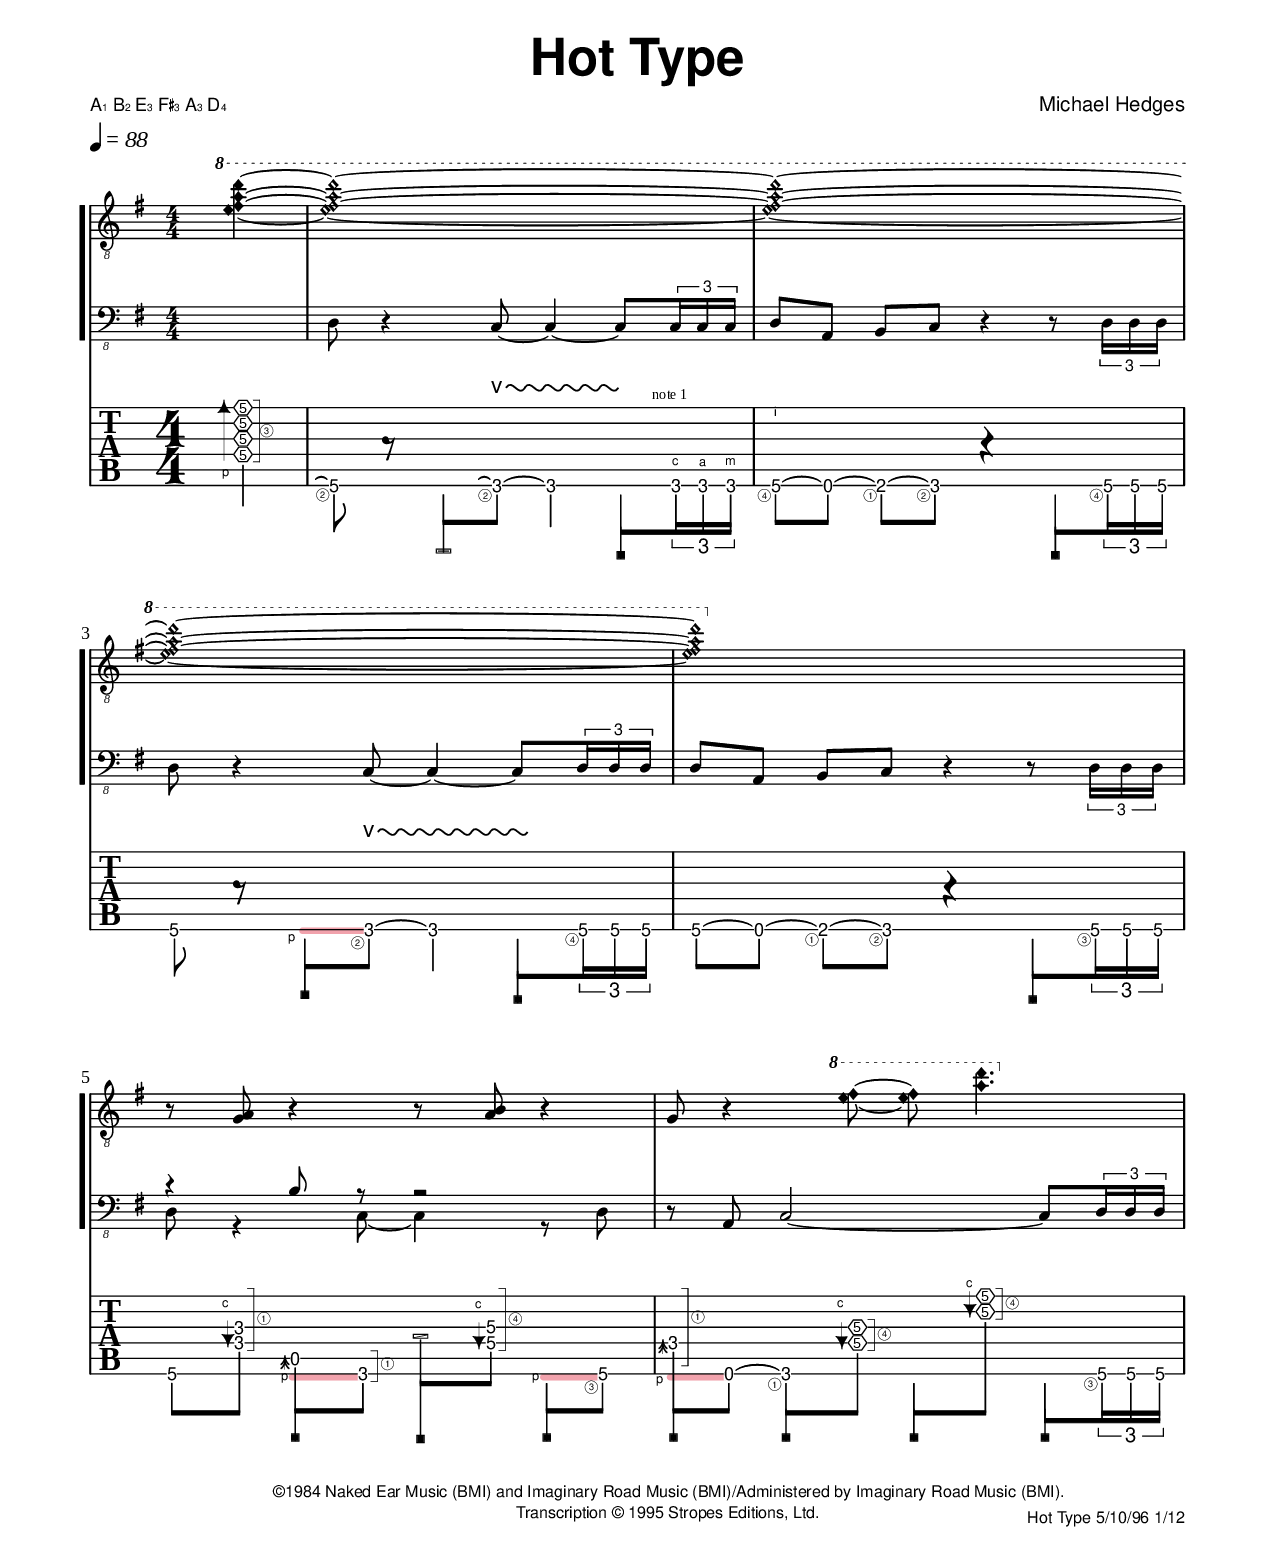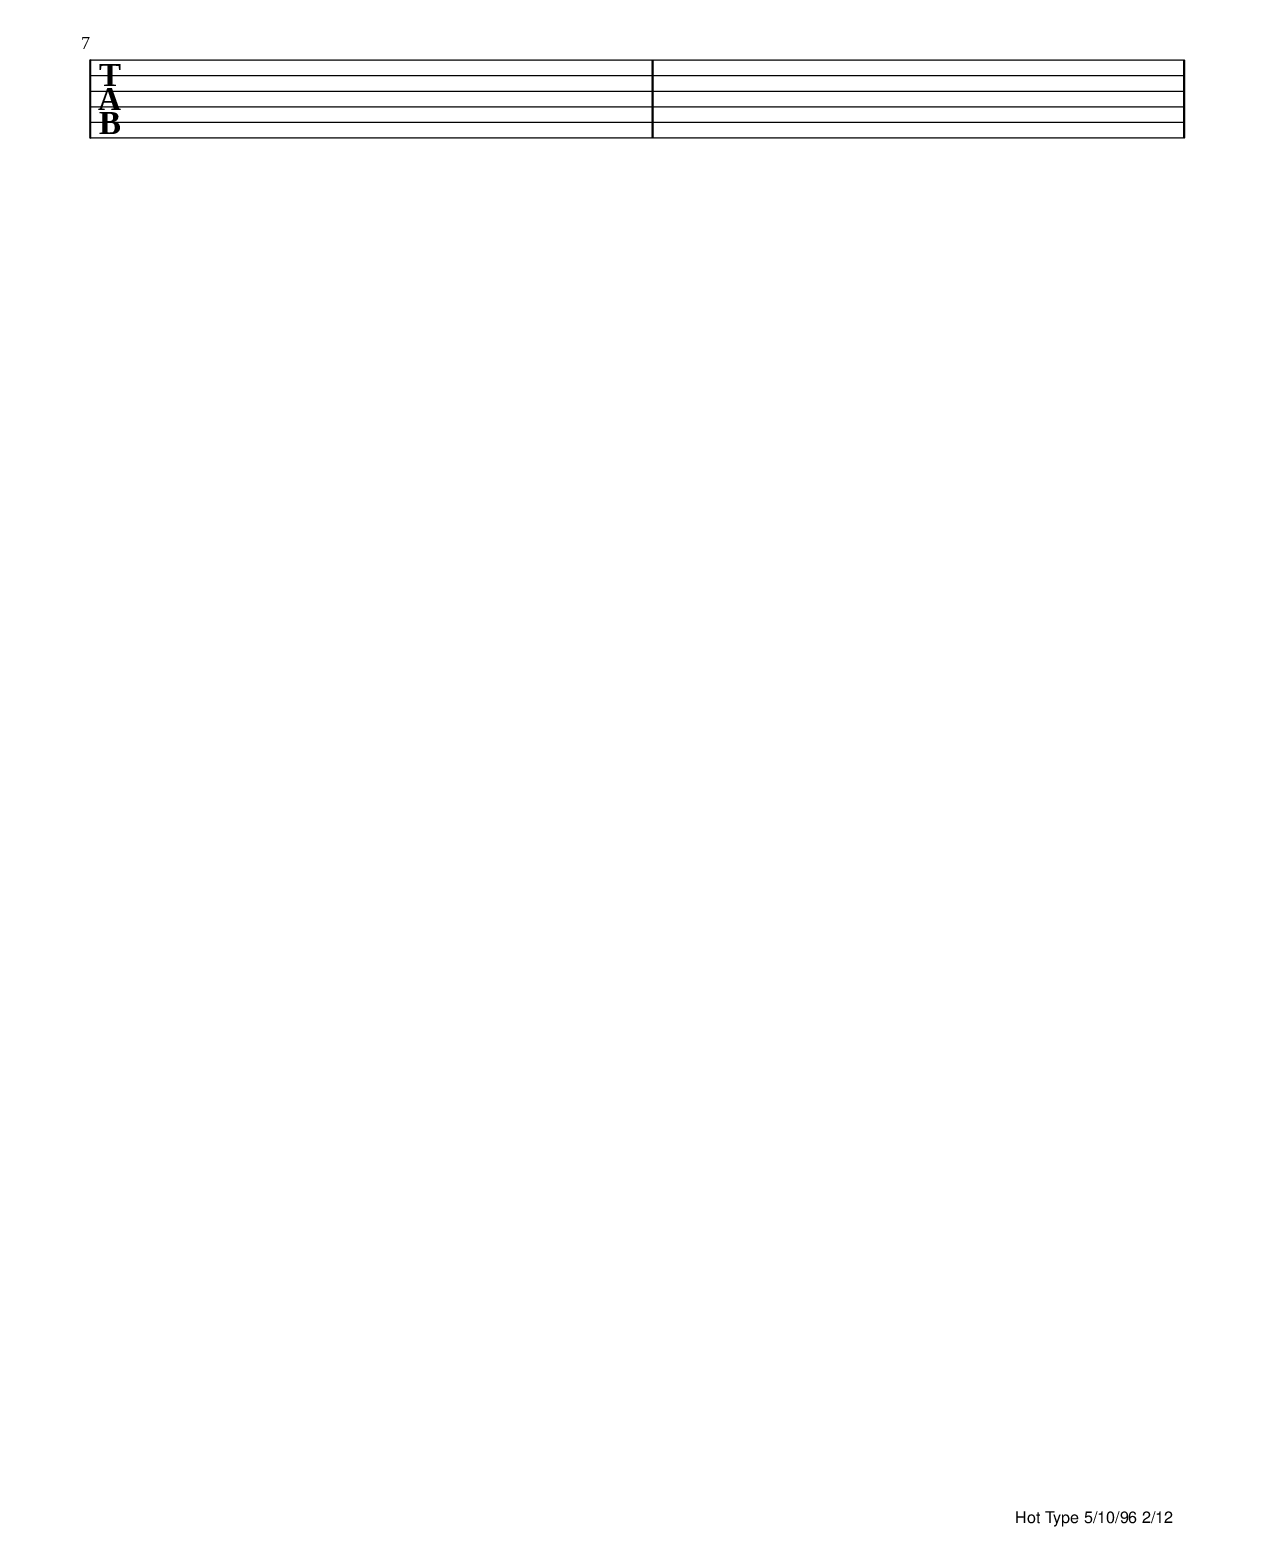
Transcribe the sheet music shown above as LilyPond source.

\version "2.16.2"
% Test To attempt Stropes Duplications
%{ Declaration
=============================================================================
"Lion's Lament", by Kevin Horrigan

Pro Bono Transcription
The copyright of this transcription is not held by the transcriber.
Kevin Horrigan has not given permission for this transcription to be
sold by the transcriber.  Part of the agreement of this transcription is that 
Kevin Horrigan owns all parts of the transcription.  This means that 
permission needs to be obtained before any usage of this transcription.

This transcription is derived from Mark Grover's GuitarPro tab transcription
which was commissioned by Kevin Horrigan.  Use of Grover's transcription
was approved by Kevin Horrigan.

This transcription is by Rachael Thomas Carlson for Sleep Limited 
Publications.  07/10/13
__..           .           ,      .
(__ | _  _ ._   |   *._ _ *-+- _  _|
.__)|(/,(/,[_)  |___|[ | )| | (/,(_]
|                        
.__    .  .        ,                
[__). .|_ |* _. _.-+-* _ ._  __     
|   (_|[_)||(_.(_] | |(_)[ )_)      

============================================================================%} 
\pointAndClickOff
% header
\header {
  title = \markup { \sans \bold \fontsize #3 "Hot Type" }
  composer = \markup { \sans \fontsize #-1 "Michael Hedges" }
  poet = \markup { \concat { \sans \fontsize #-2 { A\fontsize #-5 {1}" "B\fontsize
  #-5 {2}" "E\fontsize #-5 {3}" "F\raise #0.6 \fontsize #-5 \sharp\fontsize #-5 {3}" "A\fontsize #-5 {3}" "D\fontsize #-5
  {4} }}}
  meter = \markup {
    \concat {
      \fontsize #-2 { \note #"4" #1 } " = " \italic "88"
    }
  }
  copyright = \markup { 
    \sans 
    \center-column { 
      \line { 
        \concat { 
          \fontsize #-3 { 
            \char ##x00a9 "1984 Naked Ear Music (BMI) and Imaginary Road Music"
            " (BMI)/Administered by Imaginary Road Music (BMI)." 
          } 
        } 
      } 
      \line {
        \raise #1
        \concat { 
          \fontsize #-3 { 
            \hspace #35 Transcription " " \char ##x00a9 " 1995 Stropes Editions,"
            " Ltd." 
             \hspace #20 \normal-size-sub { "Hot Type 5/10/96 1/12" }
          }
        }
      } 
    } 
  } 
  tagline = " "

}
% paper
\paper { 
  #(set-paper-size "letter")
  left-margin = 0.6\in
  right-margin = 0.6\in
  top-margin = 0.5\in
  bottom-margin = 0.5\in
  max-systems-per-page = 3
  myStaffSize = #20
  #(define fonts
  (make-pango-font-tree "Times New Roman"
                        "Helvetica"
                        "typewriter"
                        (/ myStaffSize 20)))
  % see:  http://code.google.com/p/lilypond/issues/detail?id=2576

  #(define (not-last-page layout props arg) 
  (if (not (book-last-page? layout props)) 
    (interpret-markup layout props arg) 
    empty-stencil)) 

  tocItemMarkup = \tocItemWithDotsMarkup 

  oddHeaderMarkup = ""

  evenHeaderMarkup = \oddHeaderMarkup 

  oddFooterMarkup = 
  \markup \fill-line { 
    % using \line removes empty-stencils 
    % produced by #not-first-page etc 
    \line { " " }
    \line {  
      % page-number not on first-page 
      \on-the-fly #not-first-page 
      % page-number not on last-page 
      \concat { \sans \fontsize #-3 { "Hot Type 5/10/96 " \fromproperty #'page:page-number-string /12
    }  }
    % copyright on first page 
    \on-the-fly #first-page \fromproperty #'header:copyright 
    % tagline on last page 
    \on-the-fly #last-page \fromproperty #'header:tagline 
  } 
} 
evenFooterMarkup = \oddFooterMarkup 

} 
%{ Layout 
\layout {
  \context {
    \Score
    \override StaffGrouper #'staffgroup-staff-spacing =
    #'((basic-distance . 12)
    (padding . -10)
    (stretchability . 0))
    }
  }
  %}
% Includes and functions
  % Right-Hand Articulations
%% p i m a c
rhc = \markup { \halign #CENTER \sans \fontsize #-5 "c" }
rha = \markup { \halign #CENTER \sans \fontsize #-5 "a" }
rhm = \markup { \halign #CENTER \sans \fontsize #-5 "m" }
rhi = \markup { \halign #CENTER \sans \fontsize #-5 "i" }
rhp = \markup { \halign #CENTER \sans \fontsize #-5 "p" }
%% Flicks Two arrow Heads
oneStrFlick = \markup { \rotate #180
  \center-column {
    \combine
    \override #'(thickness . 0.08)
    \draw-line #'(0 . 1.3)
    \combine
    \fontsize #-1 
    \arrow-head #Y #DOWN ##f
    \raise #0.4
    \fontsize #-1 
    \arrow-head #Y #DOWN ##f
  }  
  }
oneStrMFlick = \markup {  
    \center-column {
      \rotate #180 {
        \combine
          \draw-line #'(0 . 1.2)
          \combine
            \fontsize #-3 
            \arrow-head #Y #DOWN ##f
            \raise #0.4
            \fontsize #-3 
            \arrow-head #Y #DOWN ##f
      }
  \raise #2.2
   \sans \fontsize #-5 "m" 
 } 
 }
  
twoStrFlick = \markup { \rotate #180
  \center-column {
    \combine
    \draw-line #'(0 . 2.5)
    \combine
    \fontsize #-3 
    \arrow-head #Y #DOWN ##f
    \raise #0.4
    \fontsize #-3 
    \arrow-head #Y #DOWN ##f
  
  }

}
twoStrMFlick = \markup {   
  \center-column {
   \rotate #180 {
   \combine
    \draw-line #'(0 . 2.7)
    \combine
    \fontsize #-3 
    \arrow-head #Y #DOWN ##f
    \raise #0.4
    \fontsize #-3 
    \arrow-head #Y #DOWN ##f
  }
  \raise #2.2
   \sans \fontsize #-5 "m" 
  }

}
threeStrFlick = \markup { \rotate #180
  \center-column {
    \combine
    \draw-line #'(0 . 4.0)
    \combine
    \fontsize #-3 
    \arrow-head #Y #DOWN ##f
    \raise #0.4
    \fontsize #-3 
    \arrow-head #Y #DOWN ##f
  
  }

}
threeStrMFlick = \markup {   
  \center-column {
   \rotate #180 {
   \combine
    \draw-line #'(0 . 4.1)
    \combine
    \fontsize #-3 
    \arrow-head #Y #DOWN ##f
    \raise #0.4
    \fontsize #-3 
    \arrow-head #Y #DOWN ##f
  }
  \raise #2.2
   \sans \fontsize #-5 "m" 
  }

}
fourStrFlick = \markup { \rotate #180
  \center-column {
    \combine
    \draw-line #'(0 . 5.7)
    \combine
    \fontsize #-3 
    \arrow-head #Y #DOWN ##f
    \raise #0.4
    \fontsize #-3 
    \arrow-head #Y #DOWN ##f
  
  }

}
fiveStrFlick = \markup { \rotate #180
  \center-column {
    \combine
    \draw-line #'(0 . 7.2)
    \combine
    \fontsize #-3 
    \arrow-head #Y #DOWN ##f
    \raise #0.4
    \fontsize #-3 
    \arrow-head #Y #DOWN ##f
  
  }

}
sixStrFlick = \markup { \rotate #180
  \center-column {
    \combine
    \draw-line #'(0 . 8.8)
    \combine
    \fontsize #-3 
    \arrow-head #Y #DOWN ##f
    \raise #0.4
    \fontsize #-3 
    \arrow-head #Y #DOWN ##f
  
  }

}

%% Down Strums 1 arrow head
onestrdwnstrm = \markup { \rotate #180 
  \center-column {
    \combine
    \override #'(thickness . 0.08)
    \draw-line #'(0 . 1.5)
    \fontsize #2
    \arrow-head #Y #DOWN ##t
    }
  }
twostrdwnstrm = \markup { \rotate #180 
  \center-column {
    \combine
    \override #'(thickness . 0.08)
    \draw-line #'(0 . 2.5)
    \fontsize #2
    \arrow-head #Y #DOWN ##t
    }
  }
threestrdwnstrm = \markup { \rotate #180 
  \center-column {
    \combine
    \override #'(thickness . 0.08)
    \draw-line #'(0 . 4)
    \fontsize #2
    \arrow-head #Y #DOWN ##t
    }
  }
fourstrdwnstrm = \markup { \rotate #180 
  \center-column {
    \combine 
    \override #'(thickness . 0.08)
    \draw-line #'(0 . 5.8)
    \fontsize #2
    \arrow-head #Y #DOWN ##t
    }
  }
fivestrdwnstrm = \markup { \rotate #180 
  \center-column {
    \combine
    \override #'(thickness . 0.08)
    \draw-line #'(0 . 7.2)
    \fontsize #2
    \arrow-head #Y #DOWN ##t
   }
  }
sixstrdwnstrm = \markup {
  \center-column {
  \rotate #180 {
    \combine
    \override #'(thickness . 0.08)
    \draw-line #'(0 . 8.8)
    \fontsize #2
    \arrow-head #Y #DOWN ##t
  }
    }
  }
sixstrupstrm = \markup {
  \center-column {
    \combine
    \override #'(thickness . 0.08)
    \draw-line #'(0 . 8.8)
    \fontsize #2
    \arrow-head #Y #DOWN ##t
    }
  }
fivestrupstrm = \markup {  
  \center-column {
    \combine
    \override #'(thickness . 0.08)
    \draw-line #'(0 . 7.2)
    \fontsize #2
    \arrow-head #Y #DOWN ##t
   }
  }
fourstrupstrm = \markup {  
  \center-column {
    \combine
    \override #'(thickness . 0.08)
    \draw-line #'(0 . 5.8)
    \fontsize #2
    \arrow-head #Y #DOWN ##t
    }
  }
threestrupstrm = \markup {
  \center-column {
    \combine
    \override #'(thickness . 0.08)
    \draw-line #'(0 . 4)
    \fontsize #2
    \arrow-head #Y #DOWN ##t
    }
  }
twostrupstrm = \markup {  
  \center-column {
    \combine
    \override #'(thickness . 0.08)
    \draw-line #'(0 . 2.5)
    \fontsize #2
    \arrow-head #Y #DOWN ##t
    }
  }
onestrupstrm = \markup {  
  \center-column {
    \combine
    \override #'(thickness . 0.08)
    \draw-line #'(0 . 1.5)
    \fontsize #2
    \arrow-head #Y #DOWN ##t
    }
  }
%% String-Dampening
strDampening = { 
  \once \override TextSpanner #'style = #'line
  \once \override TextSpanner #'thickness = #6
  \once \override TextSpanner #'color = #(rgb-color 0.945 0.635 0.675)
  \once \override TextSpanner #'layer = #-1
}
twoStrDamp = {
  \once \override TextSpanner #'style = #'line
  \once \override TextSpanner #'thickness = #6
  \once \override TextSpanner #'color = #(rgb-color 0.945 0.635 0.675)
  \once \override TextSpanner #'layer = #-1
  \once \override TextSpanner #'(bound-details left text) = \markup {
    \lower #0.77
    \halign #CENTER
     \beam #0.5 #0 #2.06 }
   }
threeStrDamp = {
  \once \override TextSpanner #'style = #'line
  \once \override TextSpanner #'thickness = #6
  \once \override TextSpanner #'color = #(rgb-color 0.945 0.635 0.675)
  \once \override TextSpanner #'layer = #-1
  \once \override TextSpanner #'(bound-details left text) = \markup {
    \lower #1.52
    \halign #CENTER
     \beam #0.5 #0 #3.7 }

}
% Left Hand Articulations
%% 1 2 3 4 t
lhone = \markup { \sans \fontsize #-8 \override #'(thickness . 0.08) \circle \pad-markup #0.2 "1" }
lhtwo = \markup { \sans \fontsize #-8 \override #'(thickness . 0.08) \circle \pad-markup #0.2 "2" }
lhthree = \markup { \sans \fontsize #-8 \override #'(thickness . 0.08) \circle \pad-markup #0.2 "3" }
lhfour = \markup { \sans \fontsize #-8 \override #'(thickness . 0.08) \circle \pad-markup #0.2 "4" }
lhthumb = \markup { \sans \fontsize #-8 \override #'(thickness . 0.08) \circle \pad-markup #0.2 "t" }
%% Guide fingers
lhguideone = \markup { \sans \fontsize #-8 \override #'(thickness . 0.08) \circle \pad-markup #0.2 "-1" }
lhguidetwo = \markup {\sans  \fontsize #-8  \override #'(thickness . 0.08) \circle \pad-markup #0.2 "-2" }
lhguidethree = \markup {\sans  \fontsize #-8 \override #'(thickness . 0.08) \circle \pad-markup #0.2 "-3" }
lhguidefour = \markup {\sans  \fontsize #-8 \override #'(thickness . 0.08) \circle \pad-markup #0.2 "-4" }
lhguidethumb = \markup {\sans  \fontsize #-8 \override #'(thickness . 0.08) \circle \pad-markup #0.2 "-t" }
%% TODO add left-hand fingering with Text-Spanners
  % contributed by harm6
  % Code by David Nalesnik and Thomas Morley (v2.16.0)
  % => http://lists.gnu.org/archive/html/lilypond-user/2011-10/msg00500.html
  % => http://lists.gnu.org/archive/html/lilypond-user/2012-11/msg00567.html
  % ==========================
  % Modified 2013 by Rachael Thomas Carlson
  % Added a slight bracket at the end of the function
#(define (text-spanner-start-stop mus)
    (let ((elts (ly:music-property mus 'elements)))
    (make-music 'SequentialMusic 'elements 
       (append  
          (list (make-music 'TextSpanEvent 'span-direction -1))
          (reverse (cdr (reverse elts)))
          (list (make-music 'TextSpanEvent 'span-direction 1))
          (list (last elts))))))

barre =
#(define-music-function (parser location strg music)(string? ly:music?)
   (let ((arg (string-append "B " strg)))
      #{
         \override TextSpanner #'(bound-details left text) = $arg
         #(text-spanner-start-stop music)
      #}))
      
lhSpannerDown =
#(define-music-function (parser location strg music)
   (string? ly:music?)
  #{
     \once \override Voice.TextSpanner #'style = #'solid
     \once \override Voice.TextSpanner #'font-size = #-5
     \once \override Voice.TextSpanner #'thickness = #0
     \once \override TextSpanner #'(bound-details left stencil-align-dir-y) = #CENTER
     \once \override TextSpanner #'(bound-details right text) = \markup {
     \draw-line #'(0 . 0.5) }
     \once \override TextSpanner #'(bound-details left text) = \markup {
     \sans { \circle \pad-markup #0.1 \upright { $strg }}}
  
     #(text-spanner-start-stop music)
  #})

lhSpannerUp =
#(define-music-function (parser location strg music)
   (string? ly:music?)
  #{
     \once \override Voice.TextSpanner #'style = #'solid
     \once \override Voice.TextSpanner #'font-size = #-5
     \once \override TextSpanner #'(bound-details left stencil-align-dir-y) = #CENTER
     \once \override TextSpanner #'(bound-details right text) = \markup {
     \draw-line #'(0 . -0.5) }
     \once \override TextSpanner #'(bound-details left text) = \markup {
     \sans { \circle \pad-markup #0.1 \upright { $strg } }}
  
     #(text-spanner-start-stop music)
  #})

%% Partial barreing

  % The below, invented by Mats Bengtsson, creates left and right brackets
  % vertically % spanning an entire staff. It is useful for offseting optional
  % passages of music, % as shown in the example % Modified by Rachael Thomas
  % Carlson to be used for partial barreing in % tabulature.  2013 % The number
  % next to "th" in (th 0.2) controls thickness of the brackets. 
#(define-markup-command (left-bracket-two layout props) ()
"Draw left hand bracket for two strings"
(let* ((th 0.1) ;; todo: take from GROB
	(width (* 3.5 th)) ;; todo: take from GROB
	(ext '(-1.25 . 1.25))) ;; todo: take line-count into account
	(ly:bracket Y ext th width)))

leftBracketTwo = {
\once\override BreathingSign #'text = #(make-left-bracket-two-markup)
\once\override BreathingSign #'break-visibility = #end-of-line-invisible
\once\override BreathingSign #'Y-offset = ##f
  % Trick to print it after barlines and signatures:
\once\override BreathingSign #'break-align-symbol = #'custos
\breathe 
}

#(define-markup-command (left-bracket-three layout props) ()
"Draw left hand bracket for three strings"
(let* ((th 0.08) ;; todo: take from GROB
	(width (* 3.5 th)) ;; todo: take from GROB
	(ext '(-1.3 . 2.8))) ;; todo: take line-count into account
	(ly:bracket Y ext th width)))

leftBracketThree = {
\once\override BreathingSign #'text = #(make-left-bracket-three-markup)
\once\override BreathingSign #'break-visibility = #end-of-line-invisible
\once\override BreathingSign #'Y-offset = ##f
  % Trick to print it after barlines and signatures:
\once\override BreathingSign #'break-align-symbol = #'custos
\breathe 
}
#(define-markup-command (right-bracket-three layout props) ()
"Draw right hand bracket"
(let* ((th 0.08);;todo: take from GROB
(width (* 3.5 th)) ;; todo: take from GROB
	(ext '(-1.3 . 2.8))) ;; todo: take line-count into account
	(ly:bracket Y ext th (- width))))

rightBracketThree = {
\once\override BreathingSign #'text = #(make-right-bracket-three-markup)
\once\override BreathingSign #'break-visibility = #end-of-line-invisible
\once\override BreathingSign #'Y-offset = ##f
\once\override BreathingSign #'break-align-symbol = #'custos
\breathe
}

#(define-markup-command (right-bracket-two layout props) ()
"Draw right hand bracket"
(let* ((th 0.05);;todo: take from GROB
(width (* 12.5 th)) ;; todo: take from GROB
	(ext '(-1.5 . 1.5))) ;; todo: take line-count into account
	(ly:bracket Y ext th (- width))))

rightBracketTwo = {
\once\override BreathingSign #'text = #(make-right-bracket-two-markup)
\once\override BreathingSign #'break-visibility = #end-of-line-invisible
\once\override BreathingSign #'Y-offset = ##f
\once\override BreathingSign #'break-align-symbol = #'custos
\breathe
}

#(define-markup-command (right-bracket-four layout props) ()
"Draw right hand bracket"
(let* ((th 0.05);;todo: take from GROB
(width (* 12.5 th)) ;; todo: take from GROB
	(ext '(-1.5 . 4.5))) ;; todo: take line-count into account
	(ly:bracket Y ext th (- width))))

rightBracketFour = {
\once\override BreathingSign #'text = #(make-right-bracket-four-markup)
\once\override BreathingSign #'break-visibility = #end-of-line-invisible
\once\override BreathingSign #'Y-offset = ##f
\breathe
}

#(define-markup-command (right-bracket-five layout props) ()
"Draw right hand bracket"
(let* ((th 0.05);;todo: take from GROB
(width (* 12.5 th)) ;; todo: take from GROB
	(ext '(-1.5 . 6))) ;; todo: take line-count into account
	(ly:bracket Y ext th (- width))))

rightBracketFive = {
\once\override BreathingSign #'text = #(make-right-bracket-five-markup)
\once\override BreathingSign #'break-visibility = #end-of-line-invisible
\once\override BreathingSign #'Y-offset = ##f
\breathe
}
% Percussion
snare = \markup {
  \center-column {
    \combine
    \override #'(thickness . 1.3)
    \draw-line #'(0 . 3)
    \halign #CENTER
    \override #'(box-padding . 0) 
    \override #'(thickness . 0.8)
    \box {
    \override #'(thickness . 0.5)
      \draw-line #'(1.25 . 0.25)
    }
  }
}
bass = \markup {
  \center-column {
    \combine
    \override #'(thickness . 1.3)
    \draw-line #'(0 . 3)
    \halign #CENTER
    \override #'(box-padding . 0)
    \box {
      \filled-box #'(0 . 0.6) #'(0 . 0.6) #0
    }
  }
}
longBass = \markup {
  \center-column {
    \combine
    \override #'(thickness . 1.3)
    \draw-line #'(0 . 6)
    \halign #CENTER
    \override #'(box-padding . 0)
    \box {
      \filled-box #'(0 . 0.6) #'(0 . 0.6) #0
    }
  }
}
bassSnare = \markup {
  \center-column {
    \combine
    \override #'(thickness . 1.3)
    \draw-line #'(0 . 2)
    \halign #CENTER
    \override #'(box-padding . 0) 
    \box {
      \draw-line #'(1 . 0.25) }
    \raise #2
      \combine
      \draw-line#'(0 . 1)
      \halign #CENTER
      \filled-box #'(-0.1 . 0.6) #'(-0.1 . 0.6) #0.2 
  }
}
tomTom = \markup {
  \center-column {
    \combine
      \override #'(thickness . 1.3)
    \draw-line #'(0 . 3)
    \halign #CENTER
    \override #'(box-padding . 0.1)
    \override #'(thickness . 0.9)
    \raise #0.1
    \box {
      \override #'(thickness . 0.9)
      \draw-line #'(1 . 0) 
    }
  }
}
% Misc.
%% extendLV
extendLV = #(define-music-function (parser location further) (number?) 
#{
   \once \override LaissezVibrerTie  #'X-extent = #'(0 . 0)
   \once \override LaissezVibrerTie  #'details #'note-head-gap = #(/ further -2)
   \once \override LaissezVibrerTie  #'extra-offset = #(cons (/ further 2) 0)
#})
%%{ hideFretNumber to be used with creating slides from and to nowhere %}
hideFretNumber = {
  \once \override TabNoteHead #'transparent = ##t
  \once \override NoteHead #'transparent = ##t
  \once \override Stem #'transparent = ##t
  \once \override Flag #'transparent = ##t
  \once \override NoteHead #'no-ledgers = ##t
  \once \override Glissando #'(bound-details left padding) = #0.3
}
%%{ fakeSlur to be used to create ascending and descending slurs in tabulature
    %that are more attractive than faking it otherwise %}
fakeSlur = 
#(define-music-function
   (parser location note)
   (ly:music?)
   #{
   \tweak TabNoteHead #'transparent ##t
   \tweak Dots #'transparent ##t
   #note
   #})
%% dotUp %% Sometimes faking a slur as above creates where dotted note
  %behaviour this is to fix it
dotUp = 
#(define-music-function
   (parser location note)
   (ly:music?)
   #{
   \tweak Dots #'extra-offset #'(0.0 . 1.0)
   #note
   #})
invTNH = 
#(define-music-function
   (parser location note)
   (ly:music?)
   #{
   \tweak TabNoteHead #'transparent ##t
   #note
   #})
% Changing the TabNoteHead stencil
  %% Created by HARM
  % Because it is important to know how one can change the TabNoteHead easily 
#(define (new-stil markup)
   ;; Creates a stencil
   (lambda (grob)
     (grob-interpret-markup grob markup)))
%% tweakTabNoteHead
tweakTabNoteHead = 
#(define-music-function (parser location mrkp mus)(markup? ly:music?)
                        #{
                        \tweak #'stencil #(new-stil mrkp)
                        #mus
                        #})

%% newTabNoteHead to be used with one of the below functions to change the
  %TabNoteHead Stencil
newTabNoteHead =
#(define-music-function (parser location mrkp)(markup?)
                        ;; Uses @code{new-stil} in a music-function.
                        ;; Ofcourse it's possible to use:
                        ;; @samp{\\once \\override TabNoteHead #'stencil =
                        ;;         #(new-stil #{ \\markup { \musicglyph #"noteheads.s0la" } #})}
                        ;; directly.
                        #{
                        \once \override TabNoteHead #'stencil = #(new-stil mrkp)
                        #})


%% TabNoteHead Stencils
  %% usage:   < \tweakTabNoteHead \tickInChord c,\2 e> 
  %% usage:   \tick <c,4 e>
  %% usage:   \tick c,4
tick = \newTabNoteHead \markup { \musicglyph #"noteheads.s0laThin" }
tickInChord = \markup { \musicglyph #"noteheads.s0laThin" }
mutedString = \markup { \musicglyph #"noteheads.s2cross" }
stringSnare = \newTabNoteHead \markup { \override #'(box-padding . 0)
  \raise #0.5
    \override #'(thickness . 0.8)
  \box {
    \override #'(thickness . 0.5)
    \draw-line #'(1.25 . 0.25)
  }
}

strpHarmSeven = \newTabNoteHead \markup { \override #'(font-name . "Arial")
  { 
    \center-column {
    \combine
\path #0.1 #'((moveto 0.9 0)
                       (lineto 0.4 0.7)
                       (lineto -0.4 0.7)
                       (lineto -0.9 0)
                       (lineto -0.4 -0.7)
                       (lineto 0.4 -0.7)
                       (closepath))
\override #'(font-size . -4) 
\halign #CENTER
\raise #-0.5
"7"
}
  }
}
strpHarmFive = \newTabNoteHead \markup { \override #'(font-name . "Arial")
  { 
    \center-column {
    \combine
\path #0.1 #'((moveto 0.9 0)
                       (lineto 0.4 0.7)
                       (lineto -0.4 0.7)
                       (lineto -0.9 0)
                       (lineto -0.4 -0.7)
                       (lineto 0.4 -0.7)
                       (closepath))
\override #'(font-size . -4) 
\halign #CENTER
\raise #-0.5
"5"
}
  }
}
strpHarmTwelve = \newTabNoteHead \markup { \override #'(font-name . "Arial")
  { 
    \center-column {
    \combine
\path #0.1 #'((moveto 1.1 0)
                       (lineto 0.7 0.7)
                       (lineto -0.7 0.7)
                       (lineto -1.1 0)
                       (lineto -0.7 -0.7)
                       (lineto 0.7 -0.7)
                       (closepath))
\override #'(font-size . -4) 
\halign #0.1
\raise #-0.5
"12"
}
  }
}

strpHarmFiveInChord = \markup { \override #'(font-name . "Arial")
  { 
    \center-column {
    \combine
\path #0.1 #'((moveto 0.9 0)
                       (lineto 0.4 0.7)
                       (lineto -0.4 0.7)
                       (lineto -0.9 0)
                       (lineto -0.4 -0.7)
                       (lineto 0.4 -0.7)
                       (closepath))
\override #'(font-size . -4) 
\halign #CENTER
\raise #-0.5
"5"
}
  }
}
strpHarmSevenInChord = \markup { \override #'(font-name . "Arial")
  { 
    \center-column {
    \combine
\path #0.1 #'((moveto 0.9 0)
                       (lineto 0.4 0.7)
                       (lineto -0.4 0.7)
                       (lineto -0.9 0)
                       (lineto -0.4 -0.7)
                       (lineto 0.4 -0.7)
                       (closepath))
\override #'(font-size . -4) 
\halign #CENTER
\raise #-0.5
"7"
}
  }
}

% Markup extra-offset Tweaks and overrides
mkTweak =
#(define-event-function (parser location x y m) (number? number? ly:music?)
  #{  \tweak #'extra-offset #(cons x y) #m #})

mkMove = #(define-music-function
        (parser location x y)
        ( number? number? )
        #{ \once \override TextScript #'extra-offset = #(cons x y)
        #})
tsMove = #(define-music-function
        (parser location x y)
        ( number? number? )
        #{ \once \override TextSpanner #'extra-offset = #(cons x y)
        #})
trMove = #(define-music-function
        (parser location x y)
        ( number? number? )
        #{ \once \override TrillSpanner #'extra-offset = #(cons x y)
        #})
bsMove = #(define-music-function
        (parser location x y)
        ( number? number? )
        #{ \once \override BreathingSign #'extra-offset = #(cons x y)
        #})
tnhTweak =
#(define-event-function (parser location x m) (number? ly:music?)
  #{  \tweak TabNoteHead #'X-offset #(cons x) #m #})
% moderntab clef with serif
  %% -> tablature.scm

%% define tab-Clefs as a markup:
  #(define-markup-command (customTabClefII
                          layout props num-strings staff-space)
    (integer? number?)
    #:category music
    "Draw a tab clef sans-serif style."
    (define (square x) (* x x))
    (let* ((scale-factor (/ staff-space 1.6))
           (font-size (- (* num-strings 1.8 scale-factor) 7))
           (base-skip (* (square (+ (* num-strings 0.195) 0.4)) scale-factor)))
  ;font-name
      (interpret-markup layout props
                   (markup #:vcenter #:bold
  ;; !!!!!!!!!!!!!!!!!!!!!!!!!!!
                           ;; change 'font-family and/or 'font-name
                           ;; to fit your needs
                           #:override (cons 'font-family 'roman) ;; default: 'sans
                           ;#:override (cons 'font-name "Purisa")
                           #:fontsize font-size
                           #:override (cons 'baseline-skip base-skip)
                           #:left-align #:center-column ("T" "A" "B")))))

%% this function decides which clef to take
  #(define-public (clef::print-modern-custom-tab-if-set grob)
    (let ((glyph (ly:grob-property grob 'glyph)))

      ;; which clef is wanted?
      (if (string=? glyph "markup.moderntabII")
          ;; if it is "moderntabII", we'll draw it
          (let* ((staff-symbol (ly:grob-object grob 'staff-symbol))
                 (line-count (if (ly:grob? staff-symbol)
                                 (ly:grob-property staff-symbol 'line-count)
                                 0))
                 (staff-space (ly:staff-symbol-staff-space grob)))

            (grob-interpret-markup grob (make-customTabClefII-markup line-count
                                                                   staff-space)))
          ;; otherwise, we simply use the default printing routine
          (ly:clef::print grob))))

%% definitions for the "moderntabII" clef:
  %% the "moderntabII" clef will be added to the list of known clefs,
  %% so it can be used as any other clef: \clef "moderntabII"
  #(add-new-clef "moderntabII" "markup.moderntabII" 0 0 0)


  %% DELETE ME
  %{
  %% Displaying some glyph/lists
  displayClefGlyph =
      \override Staff.Clef #'before-line-breaking =
        #(lambda (grob)
          (let* ((glyph (ly:grob-property grob 'glyph)))
         (newline)
         (display glyph)))

  #(use-modules (ice-9 pretty-print))
  #(pretty-print supported-clefs)
  #(newline)
  #(newline)
  #(newline)
  #(pretty-print (@@ (lily) c0-pitch-alist))
  %}

%% usage
  %{ usage:
  \layout {
    \context {
      \TabStaff
      \override Clef #'stencil = #clef::print-modern-custom-tab-if-set
      %% DELETE ME
      %\displayClefGlyph
    }
  }
  %}

  %{ usage:
  \new TabStaff {
      \clef moderntabII
      a1
  }
  %}

  % vibrato.ly
% Author: Mark Witmer

% Sets the next trill spanner to draw a waveform with the provided wevelength
% and amplitudes. The waveform will go from one amplitude to the next in a
% linear fashion.
vibrato = #(define-music-function (parser location amplitudes wavelength) (list? number?) #{ 
  \once \override TrillSpanner #'after-line-breaking = $(lambda (grob) 
     (ly:grob-set-property! grob 'stencil (makevib grob amplitudes wavelength)))
#})

% Example:
% \relative c' {\time 4/4 \key d \major \vibrato #'(4 0 4) #1.5 c\startTrillSpan d e d c d e d c\stopTrillSpan 
% \vibrato #'(1 6 2 1 3 7 4) #1 c\startTrillSpan d e d c d e d c d e d c d e d c d e d c d e d c d e d c d e d 
% c d e d c d e d c d e d c d e d c d e d c d e d c d e d c d e\stopTrillSpan}

#(define adjustvib #t)

% Creates the postscript for one system of the vibrato marking
#(define (make_ps no-sib? lbound xspan span-so-far amplitude-vector wavelength) 
   (if (or (= xspan -inf.0) (= xspan +inf.0))
       ""
       (let ((lbound 
              (cond
               ((and (> span-so-far 0) adjustvib) 
                (- lbound 18))
               (no-sib? (+ lbound 1))
               (else lbound)))
             (last 
              (inexact->exact (floor (/ (+ span-so-far xspan) wavelength)))))
         (format 
          #f "gsave currentpoint translate 0.15 setlinewidth newpath /x ~a\
 def\nx 0.0 moveto\n ~a ~a"
          lbound 
          (let make-curve 
              ((current (inexact->exact (floor (/ span-so-far wavelength)))))
            (cond 
             ((= current (vector-length amplitude-vector)) "")
             ((< (vector-ref amplitude-vector current) 0) "")
             (else
              (let ((current-ps 
                     (format 
                      #f " x ~a add ~a x ~a add ~a x ~a \
add 0.0 curveto\n/x x ~a add def\n"
                      (exact->inexact (/ wavelength 3)) 
                      (vector-ref amplitude-vector current)
                      (exact->inexact (* 2 (/ wavelength 3)))  
                      (- (vector-ref amplitude-vector current))
                      wavelength
                      wavelength)))
                (if (= (+ current 1) last) 
                    current-ps 
                    (format #f "~a~a" current-ps 
                            (make-curve (+ 1 current))))))))
          "stroke grestore"))))

% Returns the width of a grob
#(define (grob-width grob)
  (if (or (= (car (ly:grob-property grob 'X-extent)) -inf.0)
          (= (car (ly:grob-property grob 'X-extent)) +inf.0))
      0
      (- (cdr (ly:grob-property grob 'X-extent)) 
         (car (ly:grob-property grob 'X-extent)))))

% Returns the number of ems already traversed by the grob's siblings in previous systems
#(define (width-up-to grob siblings count)
  (if (eq? (car siblings) grob)
      count
      (+ (+ count (width-up-to grob (cdr siblings) count))
         (grob-width (car siblings)))))

% Returns the total width of the individual grobs for each system that make up the original grob
#(define (calcfull siblings count)
  (if (eqv? (length siblings) 0)
    count
    (calcfull (cdr siblings) (+ count (grob-width (car siblings))))))

% Fills a vector of length len with linear interpolations between the values found in amplitudes
#(define (fill-amplitude-vector! amplitude-vector len current-index amplitudes)
  (if (> (length amplitudes) 1)
    (let ((start-amplitude (car amplitudes))
          (end-amplitude (cadr amplitudes))
          (start-index current-index)
          (end-index (+ current-index 
                        (inexact->exact 
                         (floor (/ (vector-length amplitude-vector) 
                                   (- len 1)))))))
      (do ((n current-index (+ 1 n)))
          ((or (> n (+ start-index end-index)) 
               (>= n (vector-length amplitude-vector))))
        (vector-set! amplitude-vector n 
                     (exact->inexact 
                      (+ start-amplitude 
                         (* (/ (- n start-index) (- end-index start-index))
                            (- end-amplitude start-amplitude))))))
        (fill-amplitude-vector!
         amplitude-vector len end-index (cdr amplitudes)))))

% Makes the vector of amplitudes for the vibrato marking
#(define (make-amplitude-vector amplitudes total-span wavelength)
  (let* ((current-start 0)
      (len (inexact->exact (floor (/ total-span wavelength))))
      (amplitude-vector (make-vector len)))
      (if (> (length amplitudes) 1) 
        (fill-amplitude-vector! 
         amplitude-vector (length amplitudes) 0 amplitudes)
        (vector-fill! amplitude-vector (car amplitudes)))
    amplitude-vector))

% Creates a stencil that draws a sine wave for vibrato based on the provided amplitudes and wavelength
#(define (makevib grob amplitudes wavelength)
  (let* ((orig (ly:grob-original grob))
      (siblings (if (ly:grob? orig) (ly:spanner-broken-into orig) '()))
      (span (ly:grob-property grob 'X-extent))
      (xbeg (car span))
      (xend (cdr span))
      (xspan (- xend xbeg))
      (total-span (if (eqv? (length siblings) 0) (- xspan 3) (- (calcfull siblings 0) 3)))
      (lbound (if (or (null? siblings) (eq? (car siblings) grob)) 
                  0 (+ 14 (cdr (assq 'X (ly:grob-property grob 'left-bound-info))))))
      (span-so-far (if (null? siblings) 0 
                       (width-up-to grob siblings 0))))
  (ly:make-stencil 
   (list 'embedded-ps 
         (make_ps (null? siblings) lbound xspan span-so-far 
                  (make-amplitude-vector amplitudes total-span wavelength)
                  wavelength))
   '(0 . 0) '(-0.7 . 0.5))))

vib = #(define-music-function (parser location sizes) (list?) #{ \vibrato $sizes #0.7  #})
sVib = \startTrillSpan
eVib = \stopTrillSpan


% Standard Notation
%% Upper
  upper = {
    \set Staff.midiInstrument = #"vibraphone"
    \override TupletNumber #'text = \markup { \sans "3" }
    \override TupletNumber #'font-shape = #'upright
    \override TupletNumber #'font-size = #'-1
    \override TupletBracket #'thickness = #'1
    \override TupletBracket #'bracket-visibility = ##t
    \numericTimeSignature
    \time 4/4
    \set Score.tempoHideNote = ##t
    \tempo 4 = 88
    \key g \major
    \partial 4 \ottava #1 \harmonicByRatio #1/4 < e fis a d'>4~ 
    % Bar 1
    \harmonicByRatio #1/4 < e fis a d'>1~ |
    % Bar 2
    \harmonicByRatio #1/4 < e fis a d'>1~ |
    % Bar 3
    \harmonicByRatio #1/4 < e fis a d'>1~ |
    % Bar 4
    \harmonicByRatio #1/4 < e fis a d'>1 \ottava #0 |
    % Bar 5
    r8 < g a>8 r4 r8 < a b>8 r4 |
    % Bar 6
    g8 r4 \ottava #1 \harmonicByRatio #1/4 < e fis>8~ \harmonicByRatio #1/4 < e
    fis>8 \harmonicByRatio #1/4 < a d'>4. \ottava #0 |

  }
%% Lower
  lower = {
    \set Staff.midiInstrument = #"vibraphone"
    \numericTimeSignature
    \override TupletNumber #'text = \markup { \sans "3" }
    \override TupletNumber #'font-shape = #'upright
    \override TupletNumber #'font-size = #'-1
    \override TupletBracket #'thickness = #'1
    \override TupletBracket #'bracket-visibility = ##t
    \key g \major
    \partial 4 s4 
    % Bar 1
    d,8 r4 c,8~ c,4~ c,8 \times 2/3 { c,16 c, c, } |
    % Bar 2
    d,8[ a,,] b,, c, r4 r8 \times 2/3 { d,16 d, d, } |
    % Bar 3
    d,8 r4 c,8~ c,4~ c,8 \times 2/3 { d,16 d, d, } |
    % Bar 4
    d,8[ a,,] b,, c, r4 r8 \times 2/3 { d,16 d, d, } |
    % Bar 5
    << { r4 b,8 r8 r2 } \\ { d,8 r4 c,8~ c,4 r8 d,8 } >> |
    % Bar 6
    r8 a,,8 c,2~ c,8 \times 2/3 { d,16 d, d,} |




  }

% Tab
  tab = {
    \set Staff.midiInstrument = #"vibraphone"
    \key g \major
    \numericTimeSignature
    \time 4/4
    \override Beam #'damping = #100000
    \override TabNoteHead #'whiteout = ##t
    \tabFullNotation
    \stemDown
    \override Rest #'font-size = #2 
    \override TabStaff.TimeSignature #'X-offset = #-1
    \override TabStaff.TimeSignature #'font-size = #5
    \override TabStaff.TabNoteHead #'font-name = #"Helvetica"
    \override Staff.Stem #'stemlet-length = #2.75
    \override BreathingSign #'extra-offset = #'(0.5 . -2.0)
    \override TupletBracket #'thickness = #'1
    \override TupletNumber #'text = \markup { \sans "3" }
    \override TupletNumber #'font-shape = #'upright
    \override TupletNumber #'font-size = #'-1
    \override TupletBracket #'edge-height = #'(0.5 . 0.5)
    \override TupletBracket #'extra-offset = #'(0 . -0.1)
    \override Score.OttavaBracket #'thickness = #'0.5
    \partial 4
    \strpHarmFive < e' fis' a' d''>4-\mkTweak #-0.5 #1.4 -\rhp -\mkTweak #-1 #7.1
    -\fourstrdwnstrm -\mkTweak #2 #-2.7 ^\lhthree |
    % Bar 1
      \bsMove #-2 #0 \rightBracketFour d,8^\repeatTie -\mkTweak #-0.5 #3.1 -\lhtwo 
      c'8\rest 
      < \invTNH d,>8
      c,8^\repeatTie -\mkTweak #-0.55 #2.6 -\lhtwo ~ 
      c,4 
      < \invTNH c,>8
      \times 2/3 { c,16-\mkTweak #0.35 #6 -\rhc ^\markup { \halign #CENTER \fontsize #-4 "note 1"} 
      c,-\mkTweak #0.35 #6.4 -\rha 
      c,-\mkTweak #0.35 #6 -\rhm } |
    % Bar 2
      < \invTNH a,,\6 d,\6>8-\mkTweak #-0.5 #2.6 -\lhfour -\mkTweak #0.35 #5.8 -\rhi ~[ 
      a,,\6]~ 
      < \invTNH a,,\6 b,,\6>-\mkTweak #-0.5 #2.6 -\lhone [~ 
      < \invTNH a,,\6 c,\6>-\mkTweak #-0.5 #2.6 -\lhtwo ] 
      c'4\rest 
      < \invTNH c,>8 
      \times 2/3 { 
        d,16-\mkTweak #-0.5 #4 -\lhfour 
        d, 
        d, } |
    \break
    % Bar 3
      d,8
      c'8\rest 
      < \invTNH d,>8-\mkTweak #-0.5 #2.5 -\rhp 
      c,8-\mkTweak #-0.5 #2.4 -\lhtwo ~ 
      c,4 
      < \invTNH c,>8 
      \times 2/3 { 
        d,16-\mkTweak #-0.5 #4 -\lhfour 
        d, 
        d,} |
    % Bar 4
      < \invTNH a,,\6 d,\6>8[~ 
      a,,\6]~ 
      < \invTNH a,,\6 b,,\6>-\mkTweak #-0.5 #2.6 -\lhone [~ 
      < \invTNH a,,\6 c,\6>-\mkTweak #-0.5 #2.6 -\lhtwo ] 
      c'4\rest
      < \invTNH c,>8 
      \times 2/3 { 
        d,16-\mkTweak #-0.5 #4 -\lhthree 
        d, 
        d, } |
    \break
    % Bar 5
      d,8[ 
      \bsMove #2 #0 \rightBracketFour < g a>8-\mkTweak #-0.5 #7.7 -\rhc
      -\mkTweak #1.8 #7.7 -\lhone
      -\mkTweak #-0.8 #8.2 -\twostrupstrm ]  
      b,-\mkTweak #-0.3 #2.8 -\rhp 
      -\mkTweak #-0.6 #-6.05 ^\oneStrFlick [ 
      \bsMove #2 #-2 \rightBracketTwo c,-\mkTweak #1.8 #3.9 -\lhone ] 
      \stringSnare e[ 
      \bsMove #2 #0 \rightBracketFour < a\4 b\3>-\mkTweak #-0.45 #5.8 -\rhc
      -\mkTweak #1.8 #5.8 -\lhfour -\mkTweak #-0.8 #-3.9 ^\twostrupstrm ] 
      < \invTNH c,>-\mkTweak #-0.3 #2.8 -\rhp [ 
      d,8-\mkTweak #-0.5 #2.4 -\lhthree ] |
    % Bar 6
      \bsMove #3.2 #-1 \rightBracketFive g8\4-\mkTweak #1.8 #6.9 -\lhone
      -\mkTweak #-0.5 #3.8 -\rhp
      -\mkTweak #-0.6 #-5.05 ^\oneStrFlick [ 
      a,,]~ 
      < \invTNH a,,\6 c,\6>-\mkTweak #-0.5 #2.7 -\lhone [ 
      \bsMove #2.4 #0 \rightBracketTwo \strpHarmFive < e'\4
      fis'\3>-\mkTweak #-0.5 #7.7 -\rhc -\mkTweak #2.2 #6.7 -\lhfour -\mkTweak
      #-0.8 #-3.9 ^\twostrupstrm ] 
      < \invTNH c,>[
      \bsMove #2.4 #2 \rightBracketTwo \strpHarmFive < a'
      d''>8-\mkTweak #-0.4 #9 -\rhc -\mkTweak #2.2 #8.7 -\lhfour
        -\mkTweak #-0.8 #-2.2 ^\twostrupstrm ] 
      < \invTNH c,> 
      \times 2/3 { 
        d,16-\mkTweak #-0.5 #4 -\lhthree
        d, 
        d,} |
  \pageBreak
  s1 s1 


  }
% Dynamics
%% DynamicsOne

  dynamicsone = {
    \textLengthOff
    \override TextScript #'outside-staff-priority = ##f
    \tabFullNotation
  }
%% DynamicsTwo
  dynamicstwo = {
    \textLengthOff
    \override TextScript #'outside-staff-priority = ##f
    \tabFullNotation
  }

%% DynamicsThree
  dynamicsthree = {
    \textLengthOff
    \override TextScript #'outside-staff-priority = ##f
    \tabFullNotation
  }

%% DynamicsFour
  dynamicsfour = {
    \textLengthOff
    \override TextScript #'outside-staff-priority = ##f
    \tabFullNotation
  }
%% DynamicsFive
  dynamicsfive = {
    \textLengthOff
    \override TextScript #'outside-staff-priority = ##f
    \tabFullNotation
  }
%% DynamicsSix
  dynamicssix = {
    \textLengthOff
    \override TextScript #'outside-staff-priority = ##f
    \tabFullNotation
    \partial 4 s4
    s4 s8 
    \override Score.TrillSpanner #'thickness = #'0.8
    \trMove #0.3 #-0.8 \vibrato #'(1) #1.8 s8-\mkTweak #0 #0.4 ^\markup { \sans v } \sVib 
    s4 s16 s16\eVib s8 |
    % Bar 2
    s1 
    % Bar 3
    s4 \tsMove #0 #-7.98 \strDampening s8\startTextSpan \trMove #0.3 #-0.8
    \vibrato #'(1) #1.8 s8-\mkTweak #0 #0.4 ^\markup { \sans v} \sVib\stopTextSpan s32 s32 s32
    s32 s32 s32 s32 s32 s16 s16\eVib s8 |
    % Bar 4
    s1 
    % Bar 5
    s4 \tsMove #0 #-6.04 \strDampening s8\startTextSpan s8\stopTextSpan s4
    \tsMove #0 #-6.04 \strDampening s8\startTextSpan s8\stopTextSpan |
    % Bar 6
    \tsMove #0 #-6.04 \strDampening s8\startTextSpan s8\stopTextSpan s2. 

  }

%% SixStr
  sixstr = {
    \textLengthOff
    \override TextScript #'outside-staff-priority = ##f
    \tabFullNotation
    \partial 4 s4 
    % Bar 1
    s4 s4\mkTweak #-0.10 #-1.9 _\tomTom s4 s4\mkTweak #0.12 #-2.3 _\bass |
    % Bar 2
    s2 s4 s4\mkTweak #0.12 #-2.3 _\bass |
    % Bar 3
    s4 s4\mkTweak #0.12 #-2.0 _\bass s4 s4\mkTweak #0.12 #-2.3 _\bass |
    % Bar 4
    s2 s4 s4\mkTweak #0.12 #-2.3 _\bass |
    % Bar 5
    s4 s4\mkTweak #0.12 #-1.9 _\bass s4\mkTweak #0.15 #0 _\longBass s4\mkTweak
    #0.12 #-1.9 _\bass |
    % Bar 6
    s4\mkTweak #0.12 #-1.9 _\bass s4\mkTweak #0.12 #-1.9 _\bass s4\mkTweak
    #0.12 #-1.9 _\bass s4\mkTweak #0.12 #-1.9 _\bass |
  }

% Score
  \book {
    \score {
      <<
        \new GrandStaff = "tab with traditional" \with {
          systemStartDelimiter = #'SystemStartBar
          \override SystemStartBar #'thickness = #5
          \override SystemStartBar #'X-offset = #-1
          \override StaffSymbol #'staff-space = #(magstep -2)
          fontSize = #-2
        }  <<
          \new Staff = "guitar traditional" <<
            \clef "treble_8"
            \context Voice = "upper" \upper
          >>
          \new Staff = "guitar Traditional bass" <<
            \clef "bass_8"
            \context Voice = "lower" \lower
          >>
        >>
        \new TabStaff = "guitar tab" 
        <<
          \clef "moderntabII"
          \set Staff.stringTunings = \stringTuning <a,, b, e fis b e'>
          \new TabVoice = "dynamicsone" \dynamicsone
          \new TabVoice = "dynamicstwo" \dynamicstwo
          \new TabVoice = "dynamicsthree" \dynamicsthree
          \new TabVoice = "tab" \tab
          \new TabVoice = "dynamicsfour" \dynamicsfour 
          \new TabVoice = "dynamicsfive" \dynamicsfive  
          \new TabVoice = "dynamicssix" \dynamicssix
          \new TabVoice = "sixstr" \sixstr
        >>
      >>
      %% Layout
      \layout {
        indent = 0\cm
        \context { 
          \Staff \RemoveEmptyStaves
          \override VerticalAxisGroup #'remove-first = ##t
        }
        \context {
          \Staff
          \override TimeSignature #'space-alist #'first-note = #'(extra-space .
          4.9) }
        \context {
      \TabStaff
      \override Clef #'stencil = #clef::print-modern-custom-tab-if-set
    }
      }
      \midi {}


    }
  }
